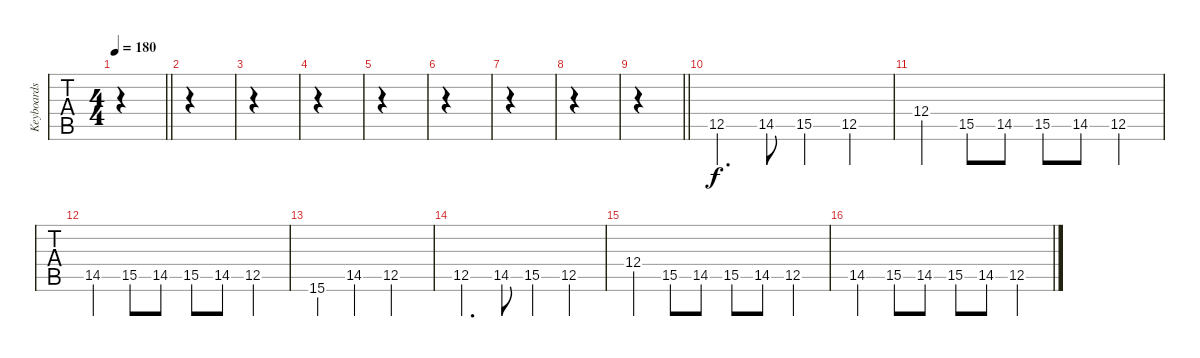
\track ("Keyboards" "Keyboards") {instrument stringensemble1}
\staff {tabs}
\tuning (D4 A3 F3 C3 G2 D2) {hide}
\ts (4 4)
\tempo 180
\clef g2
\barLineRight lightlight
\ks c
|
\section ("" "")
|
|
|
|
|
|
|
\barLineRight lightlight
|
\section ("" "")
12.5.4{d} 14.5.8 15.5.4 12.5.4 |
12.4.4 15.5.8 14.5.8 15.5.8 14.5.8 12.5.4 |
14.5.4 15.5.8 14.5.8 15.5.8 14.5.8 12.5.4 |
15.6.4 14.5.4 12.5.2 |
12.5.4{d} 14.5.8 15.5.4 12.5.4 |
12.4.4 15.5.8 14.5.8 15.5.8 14.5.8 12.5.4 |
14.5.4 15.5.8 14.5.8 15.5.8 14.5.8 12.5.4
